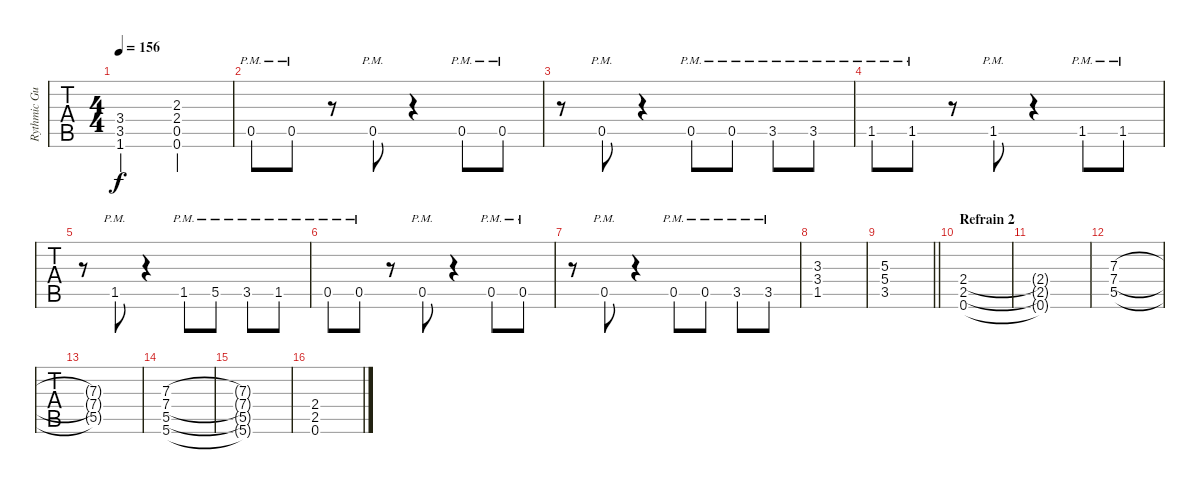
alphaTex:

\track ("Rythmic Guitar (Jose A. Garrido)" "Rythmic Gu") {instrument distortionguitar}
\staff {tabs}
\tuning (Eb4 Bb3 Gb3 Db3 Ab2 Eb2) {hide}
\ts (4 4)
\tempo 156
\clef g2
\ks c
(3.4 3.5 1.6).2{dy f volume 13 balance 8} (2.3 2.4 0.5 0.6).2 |
0.5{pm}.8 0.5{pm}.8 r.8 0.5{pm}.8 r.4 0.5{pm}.8 0.5{pm}.8 |
r.8 0.5{pm}.8 r.4 0.5{pm}.8 0.5{pm}.8 3.5{pm}.8 3.5{pm}.8 |
1.5{pm}.8 1.5{pm}.8 r.8 1.5{pm}.8 r.4 1.5{pm}.8 1.5{pm}.8 |
r.8 1.5{pm}.8 r.4 1.5{pm}.8 5.5{pm}.8 3.5{pm}.8 1.5{pm}.8 |
0.5{pm}.8 0.5{pm}.8 r.8 0.5{pm}.8 r.4 0.5{pm}.8 0.5{pm}.8 |
r.8 0.5{pm}.8 r.4 0.5{pm}.8 0.5{pm}.8 3.5{pm}.8 3.5{pm}.8 |
(3.3 3.4 1.5).1 |
\barLineRight lightlight
(5.3 5.4 3.5).1 |
\section ("" "Refrain 2")
(2.4 2.5 0.6).1 |
(2.4{t} 2.5{t} 0.6{t}).1 |
(7.3 7.4 5.5).1 |
(7.3{t} 7.4{t} 5.5{t}).1 |
(7.3 7.4 5.5 5.6).1 |
(7.3{t} 7.4{t} 5.5{t} 5.6{t}).1 |
(2.4 2.5 0.6).1
